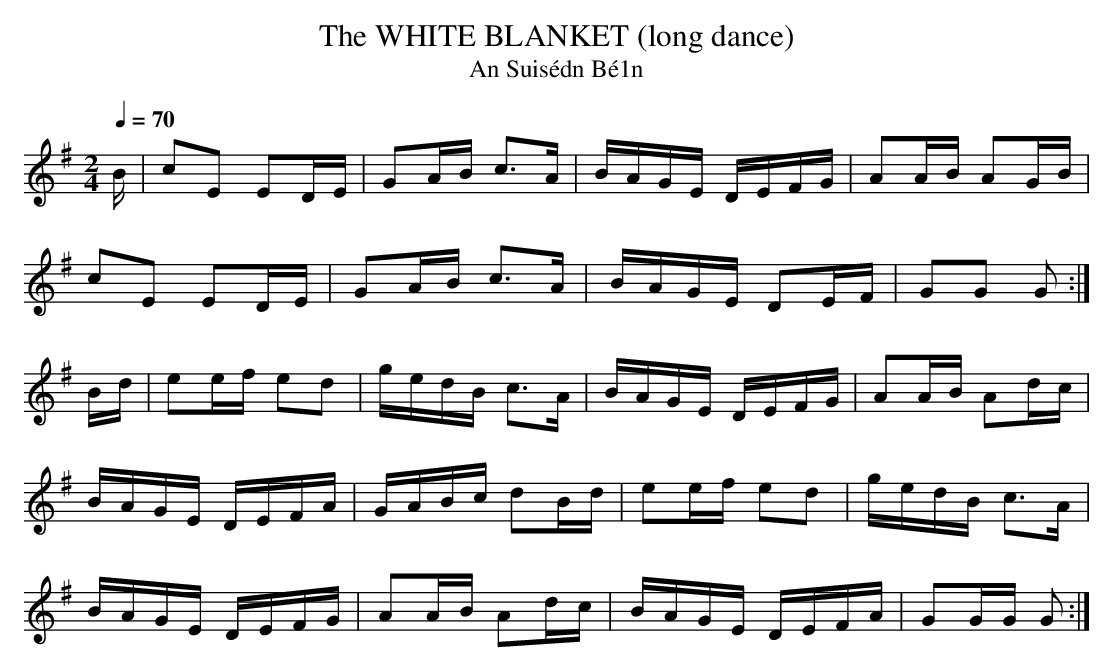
X:1
T:WHITE BLANKET (long dance), The
T:An Suis\'edn B\'e1n
Q:1/4=70
M:2/4
L:1/16
K:G
B|c2E2 E2DE|G2AB c3A|BAGE DEFG|A2AB A2GB|
c2E2 E2DE|G2AB c3A|BAGE D2EF|G2G2 G2:|
Bd|e2ef e2d2|gedB c3A|BAGE DEFG|A2AB A2dc|
BAGE DEFA|GABc d2Bd|e2ef e2d2|gedB c3A|
BAGE DEFG|A2AB A2dc|BAGE DEFA|G2GG G2:|
